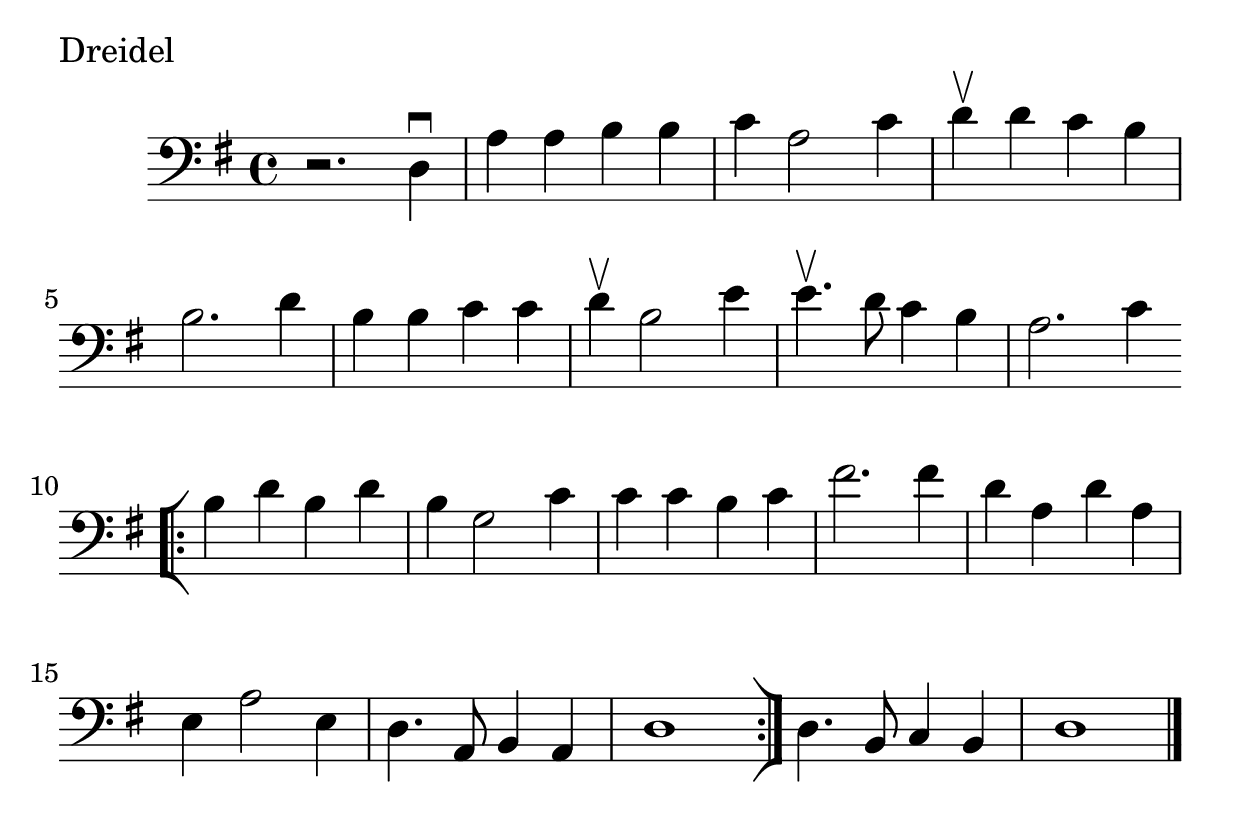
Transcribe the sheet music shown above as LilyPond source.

\version "2.24.1"

\include "articulate.ly"

#(set-global-staff-size 30)

dreidel = {
  \relative {
    \clef bass
    \key g \major
    \time 4/4
    \unfoldRepeats {
      r2. d4\downbow | a' a b b | c4 a2 c4 | d\upbow d c b | b2. d4
      | b b c c | d\upbow b2 e4 | e4.\upbow d8 c4 b | a2. c4 \section
      %\break \bar "[|:" f d f d | f d2 g4 | g g f d | c2. c4 | b e b e | b e2 b4 |
      \break \bar "[|:" b d b d | b g2 c4 | c c b c | fis2. fis4 | d a d a | e a2 e4 |
      %a4. g8 f4 g | a1 \bar ":|]" a4. g8 f4 g | a1 \bar "|."
      d4. a8 b4 a | d1 \bar ":|]" d4. b8 c4 b | d1 \bar "|."
    }
  }
}

\book {
  \header {
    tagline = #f
  }
  \markup "Dreidel"
  \score {
      \new Staff \dreidel
    }
}

